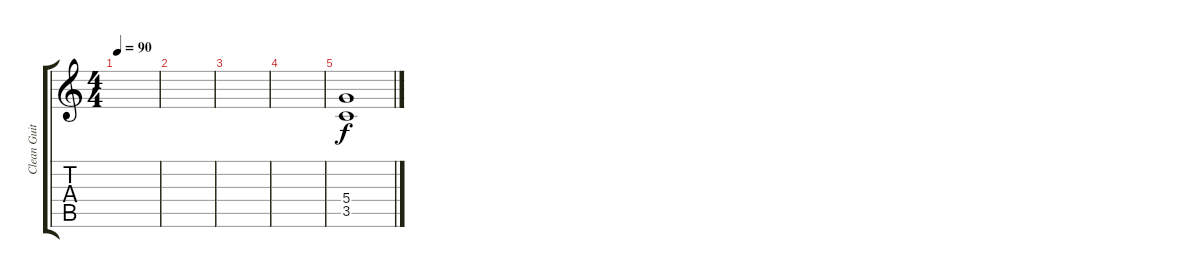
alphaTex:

\track ("Clean Guitar" "Clean Guit") {instrument acousticguitarnylon}
\staff {score tabs}
\tuning (E4 B3 G3 D3 A2 E2) {hide}
\ts (4 4)
\tempo 90
\clef g2
\ks c
|
|
|
|
(5.4 3.5).1
